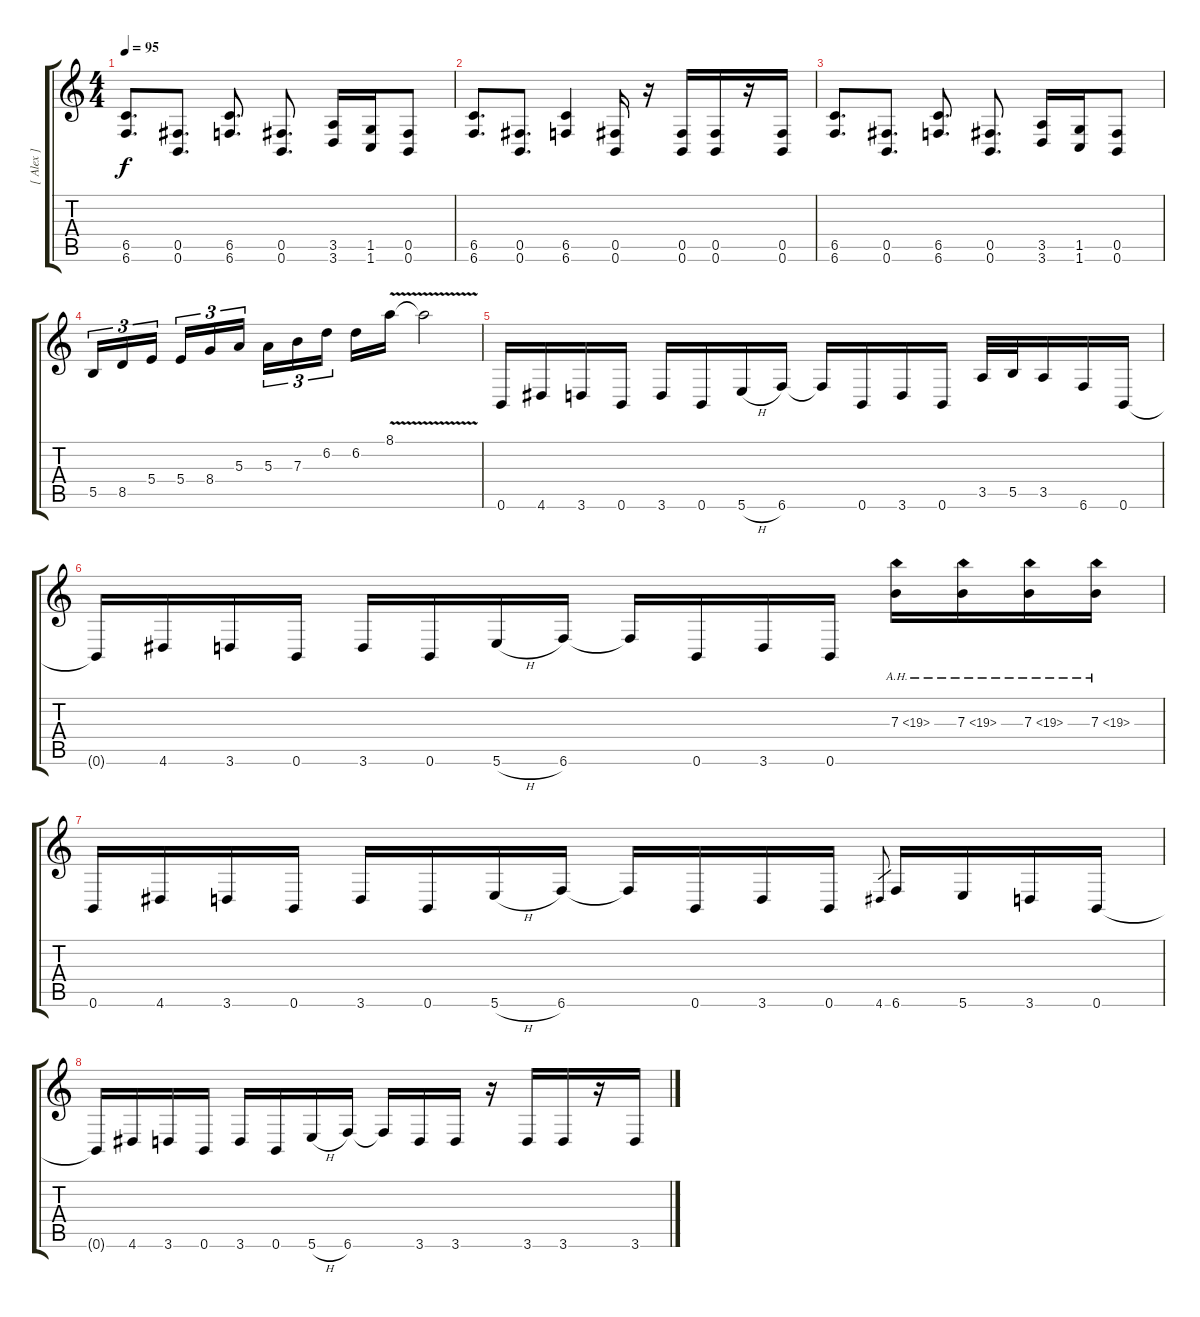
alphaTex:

\track ("[ Alex ]" "[ Alex ]") {instrument overdrivenguitar}
\staff {score tabs}
\tuning (Db4 Ab3 E3 B2 Gb2 B1) {hide}
\ts (4 4)
\tempo 95
\clef g2
\ks c
(6.5 6.6).8{d dy f} (0.5 0.6).8{d} (6.5 6.6).8{d} (0.5 0.6).8{d} (3.5 3.6).16 (1.5 1.6).16 (0.5 0.6).8 |
(6.5 6.6).8{d} (0.5 0.6).8{d} (6.5 6.6).4 (0.5 0.6).16 r.16 (0.5 0.6).16 (0.5 0.6).16 r.16 (0.5 0.6).16 |
(6.5 6.6).8{d} (0.5 0.6).8{d} (6.5 6.6).8{d} (0.5 0.6).8{d} (3.5 3.6).16 (1.5 1.6).16 (0.5 0.6).8 |
5.5.16{tu (3 2)} 8.5.16{tu (3 2)} 5.4.16{tu (3 2) beam splitsecondary} 5.4.16{tu (3 2)} 8.4.16{tu (3 2)} 5.3.16{tu (3 2)} 5.3.16{tu (3 2)} 7.3.16{tu (3 2)} 6.2.16{tu (3 2) beam splitsecondary} 6.2.16 8.1{v}.16 8.1{t}.2 |
0.6.16 4.6.16 3.6.16 0.6.16 3.6.16 0.6.16 5.6{h}.16 6.6.16 6.6{t}.16 0.6.16 3.6.16 0.6.16 3.5.32 5.5.32 3.5.16 6.6.16 0.6.16 |
0.6{t}.16 4.6.16 3.6.16 0.6.16 3.6.16 0.6.16 5.6{h}.16 6.6.16 6.6{t}.16 0.6.16 3.6.16 0.6.16 7.3{ah 12}.16 7.3{ah 12}.16 7.3{ah 12}.16 7.3{ah 12}.16 |
0.6.16 4.6.16 3.6.16 0.6.16 3.6.16 0.6.16 5.6{h}.16 6.6.16 6.6{t}.16 0.6.16 3.6.16 0.6.16 4.6.8{gr} 6.6.16 5.6.16 3.6.16 0.6.16 |
0.6{t}.16 4.6.16 3.6.16 0.6.16 3.6.16 0.6.16 5.6{h}.16 6.6.16 6.6{t}.16 3.6.16 3.6.16 r.16 3.6.16 3.6.16 r.16 3.6.16
